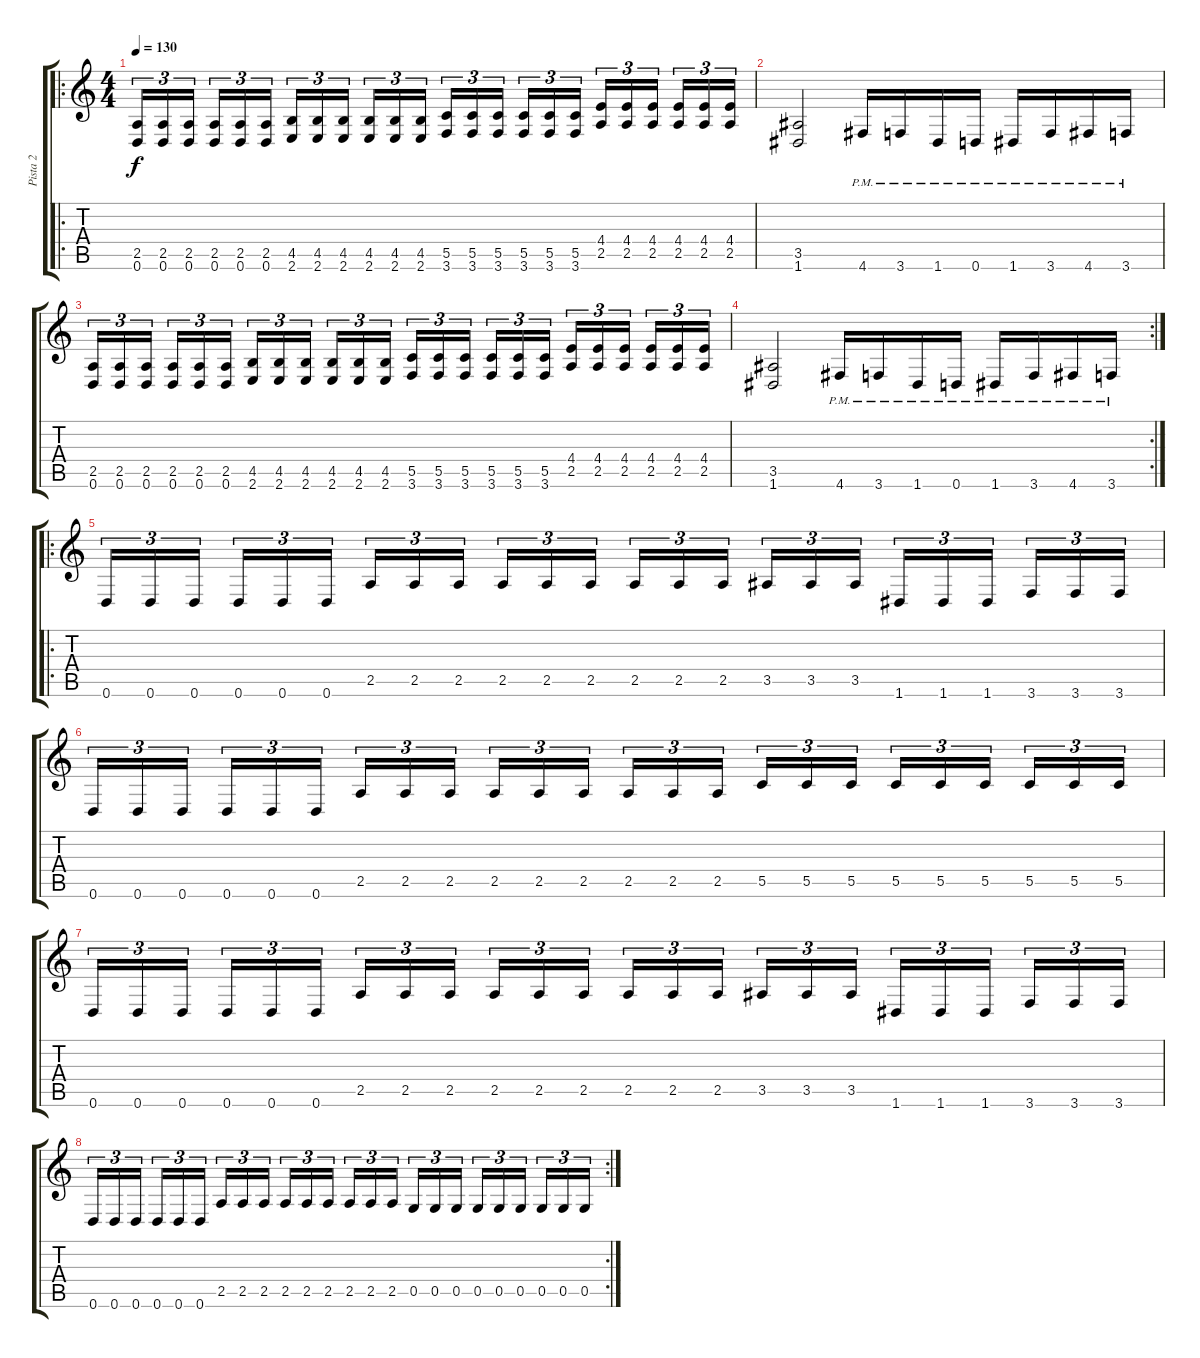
\track ("Pista 2" "Pista 2") {instrument distortionguitar}
\staff {score tabs}
\tuning (D4 A3 F3 C3 G2 D2) {hide}
\ro
\ts (4 4)
\tempo 130
\clef g2
\ks c
(2.5 0.6).16{tu (3 2) dy f} (2.5 0.6).16{tu (3 2)} (2.5 0.6).16{tu (3 2)} (2.5 0.6).16{tu (3 2)} (2.5 0.6).16{tu (3 2)} (2.5 0.6).16{tu (3 2)} (4.5 2.6).16{tu (3 2)} (4.5 2.6).16{tu (3 2)} (4.5 2.6).16{tu (3 2)} (4.5 2.6).16{tu (3 2)} (4.5 2.6).16{tu (3 2)} (4.5 2.6).16{tu (3 2)} (5.5 3.6).16{tu (3 2)} (5.5 3.6).16{tu (3 2)} (5.5 3.6).16{tu (3 2)} (5.5 3.6).16{tu (3 2)} (5.5 3.6).16{tu (3 2)} (5.5 3.6).16{tu (3 2)} (4.4 2.5).16{tu (3 2)} (4.4 2.5).16{tu (3 2)} (4.4 2.5).16{tu (3 2)} (4.4 2.5).16{tu (3 2)} (4.4 2.5).16{tu (3 2)} (4.4 2.5).16{tu (3 2)} |
(3.5 1.6).2 4.6{pm}.16 3.6{pm}.16 1.6{pm}.16 0.6{pm}.16 1.6{pm}.16 3.6{pm}.16 4.6{pm}.16 3.6{pm}.16 |
(2.5 0.6).16{tu (3 2)} (2.5 0.6).16{tu (3 2)} (2.5 0.6).16{tu (3 2)} (2.5 0.6).16{tu (3 2)} (2.5 0.6).16{tu (3 2)} (2.5 0.6).16{tu (3 2)} (4.5 2.6).16{tu (3 2)} (4.5 2.6).16{tu (3 2)} (4.5 2.6).16{tu (3 2)} (4.5 2.6).16{tu (3 2)} (4.5 2.6).16{tu (3 2)} (4.5 2.6).16{tu (3 2)} (5.5 3.6).16{tu (3 2)} (5.5 3.6).16{tu (3 2)} (5.5 3.6).16{tu (3 2)} (5.5 3.6).16{tu (3 2)} (5.5 3.6).16{tu (3 2)} (5.5 3.6).16{tu (3 2)} (4.4 2.5).16{tu (3 2)} (4.4 2.5).16{tu (3 2)} (4.4 2.5).16{tu (3 2)} (4.4 2.5).16{tu (3 2)} (4.4 2.5).16{tu (3 2)} (4.4 2.5).16{tu (3 2)} |
\rc 2
(3.5 1.6).2 4.6{pm}.16 3.6{pm}.16 1.6{pm}.16 0.6{pm}.16 1.6{pm}.16 3.6{pm}.16 4.6{pm}.16 3.6{pm}.16 |
\ro
0.6.16{tu (3 2)} 0.6.16{tu (3 2)} 0.6.16{tu (3 2)} 0.6.16{tu (3 2)} 0.6.16{tu (3 2)} 0.6.16{tu (3 2)} 2.5.16{tu (3 2)} 2.5.16{tu (3 2)} 2.5.16{tu (3 2)} 2.5.16{tu (3 2)} 2.5.16{tu (3 2)} 2.5.16{tu (3 2)} 2.5.16{tu (3 2)} 2.5.16{tu (3 2)} 2.5.16{tu (3 2)} 3.5.16{tu (3 2)} 3.5.16{tu (3 2)} 3.5.16{tu (3 2)} 1.6.16{tu (3 2)} 1.6.16{tu (3 2)} 1.6.16{tu (3 2)} 3.6.16{tu (3 2)} 3.6.16{tu (3 2)} 3.6.16{tu (3 2)} |
0.6.16{tu (3 2)} 0.6.16{tu (3 2)} 0.6.16{tu (3 2)} 0.6.16{tu (3 2)} 0.6.16{tu (3 2)} 0.6.16{tu (3 2)} 2.5.16{tu (3 2)} 2.5.16{tu (3 2)} 2.5.16{tu (3 2)} 2.5.16{tu (3 2)} 2.5.16{tu (3 2)} 2.5.16{tu (3 2)} 2.5.16{tu (3 2)} 2.5.16{tu (3 2)} 2.5.16{tu (3 2)} 5.5.16{tu (3 2)} 5.5.16{tu (3 2)} 5.5.16{tu (3 2)} 5.5.16{tu (3 2)} 5.5.16{tu (3 2)} 5.5.16{tu (3 2)} 5.5.16{tu (3 2)} 5.5.16{tu (3 2)} 5.5.16{tu (3 2)} |
0.6.16{tu (3 2)} 0.6.16{tu (3 2)} 0.6.16{tu (3 2)} 0.6.16{tu (3 2)} 0.6.16{tu (3 2)} 0.6.16{tu (3 2)} 2.5.16{tu (3 2)} 2.5.16{tu (3 2)} 2.5.16{tu (3 2)} 2.5.16{tu (3 2)} 2.5.16{tu (3 2)} 2.5.16{tu (3 2)} 2.5.16{tu (3 2)} 2.5.16{tu (3 2)} 2.5.16{tu (3 2)} 3.5.16{tu (3 2)} 3.5.16{tu (3 2)} 3.5.16{tu (3 2)} 1.6.16{tu (3 2)} 1.6.16{tu (3 2)} 1.6.16{tu (3 2)} 3.6.16{tu (3 2)} 3.6.16{tu (3 2)} 3.6.16{tu (3 2)} |
\rc 2
0.6.16{tu (3 2)} 0.6.16{tu (3 2)} 0.6.16{tu (3 2)} 0.6.16{tu (3 2)} 0.6.16{tu (3 2)} 0.6.16{tu (3 2)} 2.5.16{tu (3 2)} 2.5.16{tu (3 2)} 2.5.16{tu (3 2)} 2.5.16{tu (3 2)} 2.5.16{tu (3 2)} 2.5.16{tu (3 2)} 2.5.16{tu (3 2)} 2.5.16{tu (3 2)} 2.5.16{tu (3 2)} 0.5.16{tu (3 2)} 0.5.16{tu (3 2)} 0.5.16{tu (3 2)} 0.5.16{tu (3 2)} 0.5.16{tu (3 2)} 0.5.16{tu (3 2)} 0.5.16{tu (3 2)} 0.5.16{tu (3 2)} 0.5.16{tu (3 2)}
